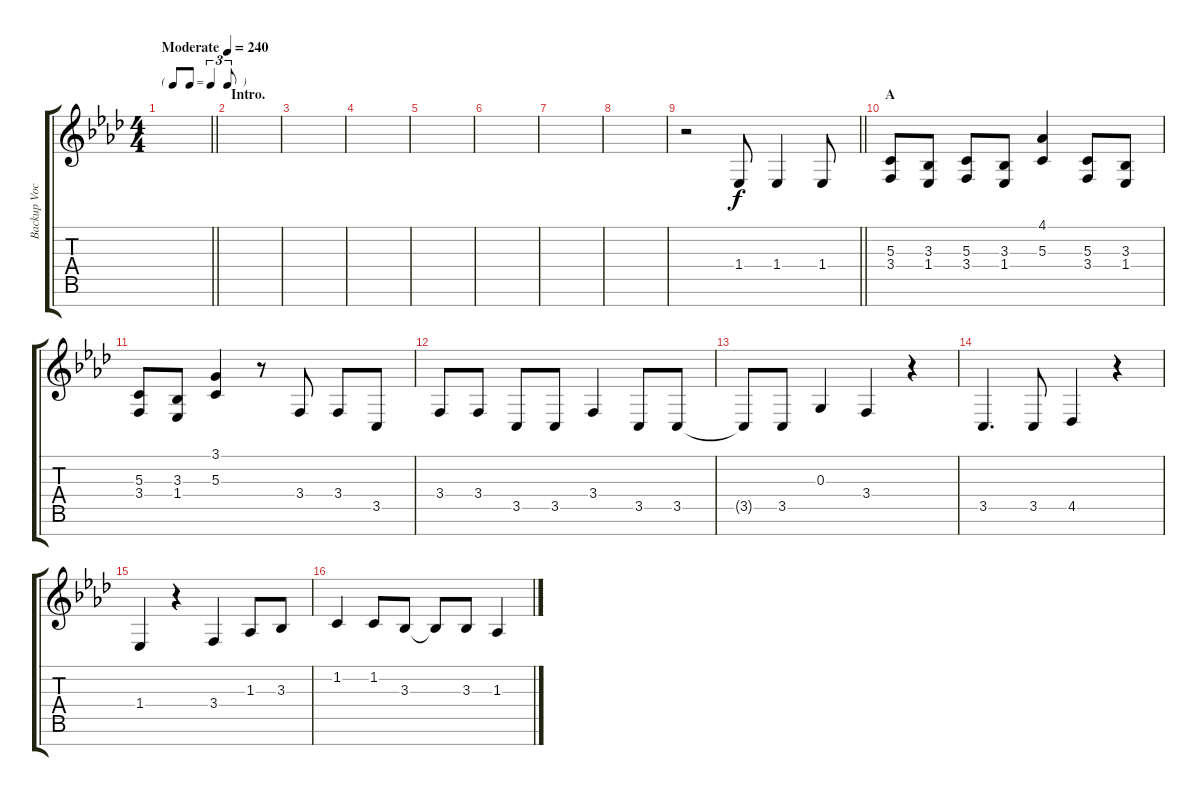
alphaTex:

\track ("Backup Vocals" "Backup Voc") {instrument altosax}
\staff {score tabs}
\tuning (E4 B3 G3 D3 A2 E2 B1) {hide}
\ts (4 4)
\tf triplet8th
\tempo (240 "Moderate")
\clef g2
\barLineRight lightlight
\ks ab
|
\section ("" "Intro.")
|
|
|
|
|
|
|
\barLineRight lightlight
r.2 1.4.8 1.4.4 1.4.8 |
\section ("" "A")
(5.3 3.4).8 (3.3 1.4).8 (5.3 3.4).8 (3.3 1.4).8 (4.1 5.3).4 (5.3 3.4).8 (3.3 1.4).8 |
(5.3 3.4).8 (3.3 1.4).8 (3.1 5.3).4 r.8 3.4.8 3.4.8 3.5.8 |
3.4.8 3.4.8 3.5.8 3.5.8 3.4.4 3.5.8 3.5.8 |
3.5{t}.8 3.5.8 0.3.4 3.4.4 r.4 |
3.5.4{d} 3.5.8 4.5.4 r.4 |
1.4.4 r.4 3.4.4 1.3.8 3.3.8 |
1.2.4 1.2.8 3.3.8 3.3{t}.8 3.3.8 1.3.4
